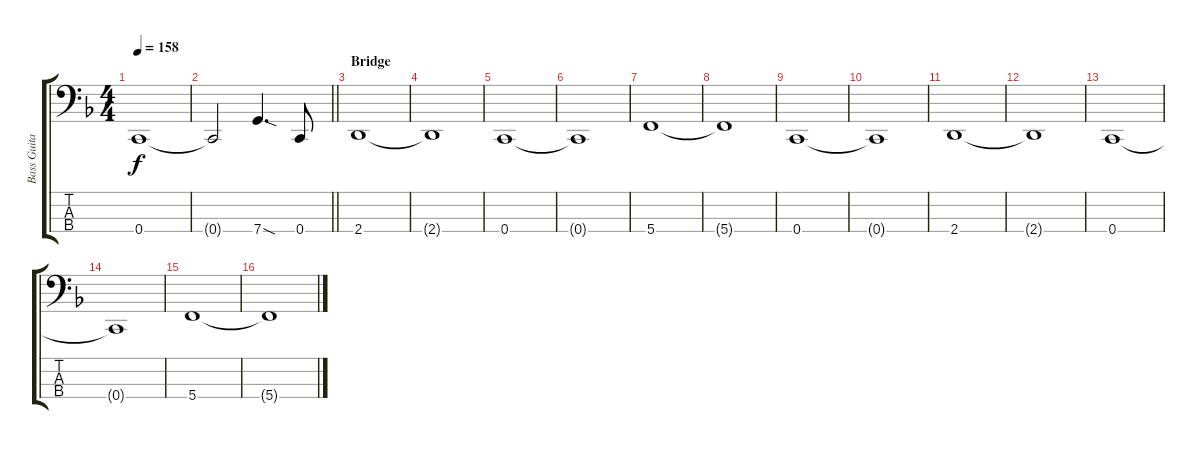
\track ("Bass Guitar" "Bass Guita") {instrument electricbasspick}
\staff {score tabs}
\tuning (F2 C2 G1 C1) {hide}
\ts (4 4)
\tempo 158
\clef f4
\ks f
0.4.1{dy f} |
\barLineRight lightlight
0.4{t}.2 7.4{sod}.4{d} 0.4.8 |
\section ("" "Bridge")
2.4.1 |
2.4{t}.1 |
0.4.1 |
0.4{t}.1 |
5.4.1 |
5.4{t}.1 |
0.4.1 |
0.4{t}.1 |
2.4.1 |
2.4{t}.1 |
0.4.1 |
0.4{t}.1 |
5.4.1 |
5.4{t}.1
